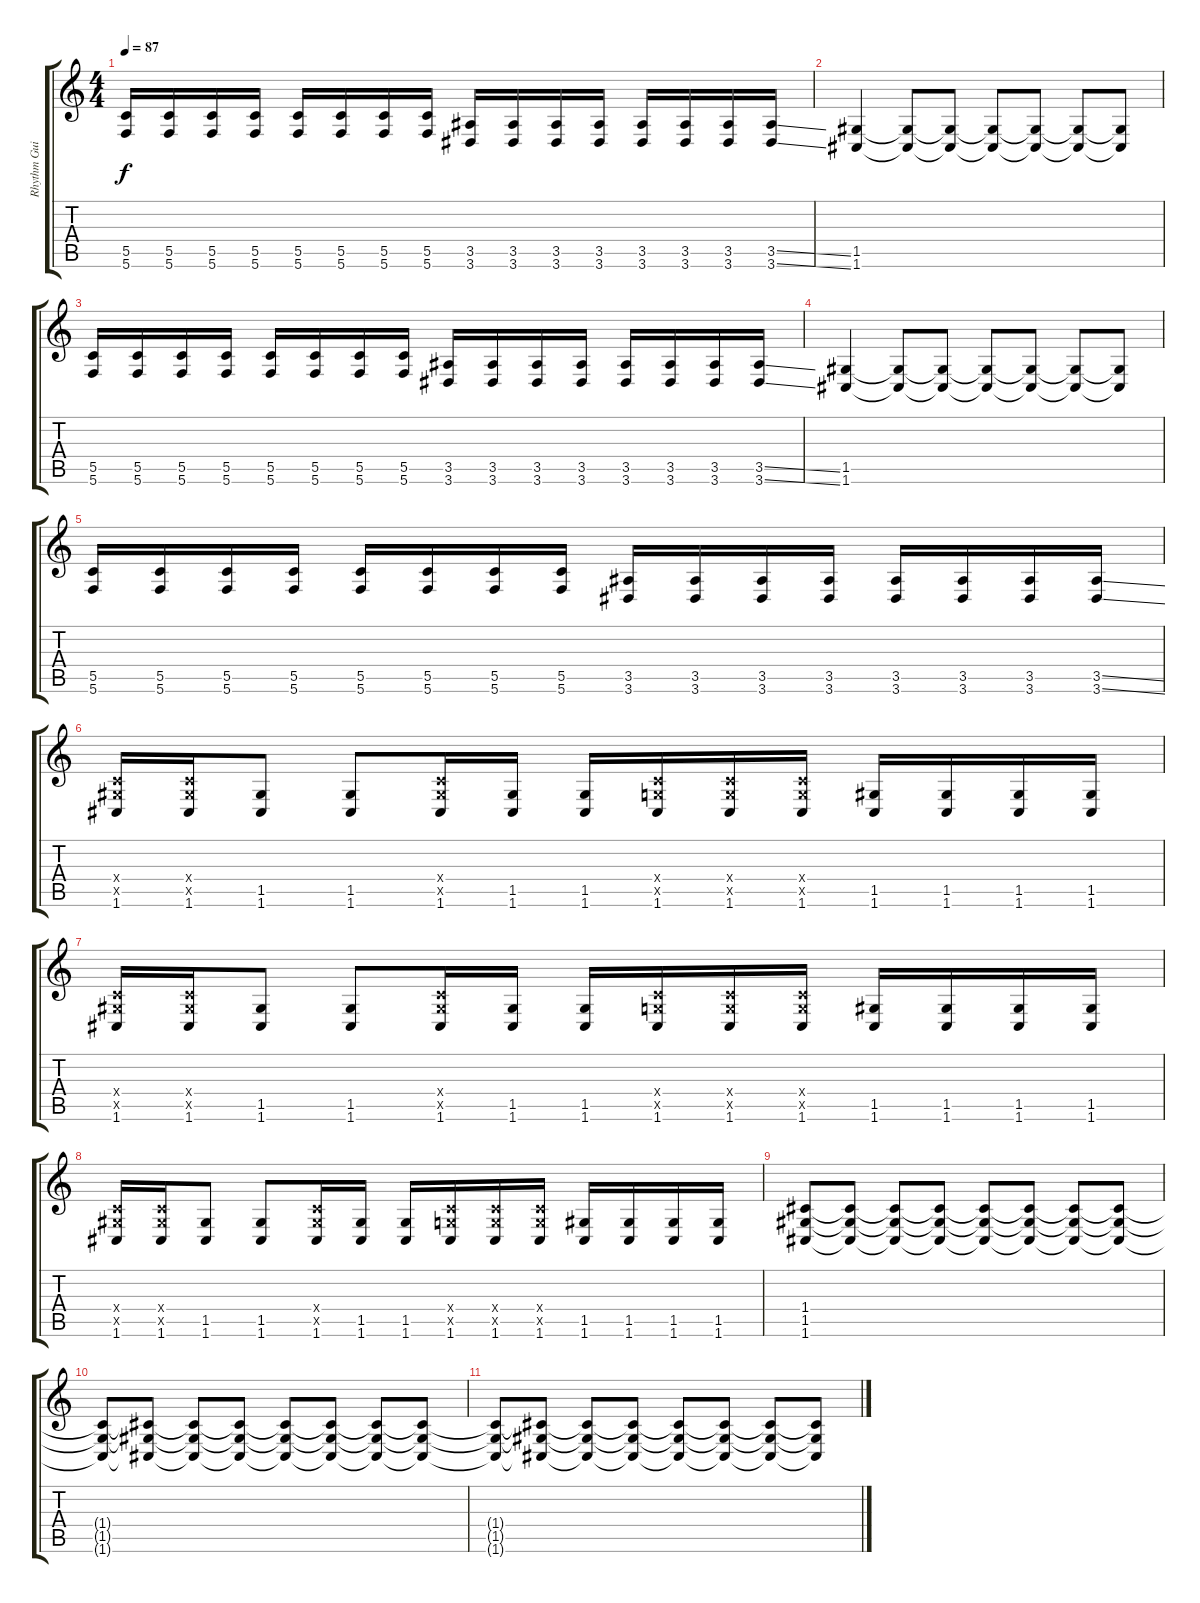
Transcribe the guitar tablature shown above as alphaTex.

\track ("Rhythm Guitar" "Rhythm Gui") {instrument overdrivenguitar}
\staff {score tabs}
\tuning (D4 A3 F3 C3 G2 C2) {hide}
\ts (4 4)
\tempo 87
\clef g2
\ks c
(5.5 5.6).16{dy f} (5.5 5.6).16 (5.5 5.6).16 (5.5 5.6).16 (5.5 5.6).16 (5.5 5.6).16 (5.5 5.6).16 (5.5 5.6).16 (3.5 3.6).16 (3.5 3.6).16 (3.5 3.6).16 (3.5 3.6).16 (3.5 3.6).16 (3.5 3.6).16 (3.5 3.6).16 (3.5{ss} 3.6{ss}).16 |
(1.5 1.6).4 (1.5{t} 1.6{t}).8 (1.5{t} 1.6{t}).8 (1.5{t} 1.6{t}).8 (1.5{t} 1.6{t}).8 (1.5{t} 1.6{t}).8 (1.5{t} 1.6{t}).8 |
(5.5 5.6).16 (5.5 5.6).16 (5.5 5.6).16 (5.5 5.6).16 (5.5 5.6).16 (5.5 5.6).16 (5.5 5.6).16 (5.5 5.6).16 (3.5 3.6).16 (3.5 3.6).16 (3.5 3.6).16 (3.5 3.6).16 (3.5 3.6).16 (3.5 3.6).16 (3.5 3.6).16 (3.5{ss} 3.6{ss}).16 |
(1.5 1.6).4 (1.5{t} 1.6{t}).8 (1.5{t} 1.6{t}).8 (1.5{t} 1.6{t}).8 (1.5{t} 1.6{t}).8 (1.5{t} 1.6{t}).8 (1.5{t} 1.6{t}).8 |
(5.5 5.6).16 (5.5 5.6).16 (5.5 5.6).16 (5.5 5.6).16 (5.5 5.6).16 (5.5 5.6).16 (5.5 5.6).16 (5.5 5.6).16 (3.5 3.6).16 (3.5 3.6).16 (3.5 3.6).16 (3.5 3.6).16 (3.5 3.6).16 (3.5 3.6).16 (3.5 3.6).16 (3.5{ss} 3.6{ss}).16 |
(0.4{x} 1.5{x} 1.6).16 (0.4{x} 1.5{x} 1.6).16 (1.5 1.6).8 (1.5 1.6).8 (0.4{x} 1.5{x} 1.6).16 (1.5 1.6).16 (1.5 1.6).16 (0.4{x} 0.5{x} 1.6).16 (0.4{x} 0.5{x} 1.6).16 (0.4{x} 0.5{x} 1.6).16 (1.5 1.6).16 (1.5 1.6).16 (1.5 1.6).16 (1.5 1.6).16 |
(0.4{x} 1.5{x} 1.6).16 (0.4{x} 1.5{x} 1.6).16 (1.5 1.6).8 (1.5 1.6).8 (0.4{x} 1.5{x} 1.6).16 (1.5 1.6).16 (1.5 1.6).16 (0.4{x} 0.5{x} 1.6).16 (0.4{x} 0.5{x} 1.6).16 (0.4{x} 0.5{x} 1.6).16 (1.5 1.6).16 (1.5 1.6).16 (1.5 1.6).16 (1.5 1.6).16 |
(0.4{x} 1.5{x} 1.6).16 (0.4{x} 1.5{x} 1.6).16 (1.5 1.6).8 (1.5 1.6).8 (0.4{x} 1.5{x} 1.6).16 (1.5 1.6).16 (1.5 1.6).16 (0.4{x} 0.5{x} 1.6).16 (0.4{x} 0.5{x} 1.6).16 (0.4{x} 0.5{x} 1.6).16 (1.5 1.6).16 (1.5 1.6).16 (1.5 1.6).16 (1.5 1.6).16 |
(1.4 1.5 1.6).8 (1.4{t} 1.5{t} 1.6{t}).8 (1.4{t} 1.5{t} 1.6{t}).8{volume 15} (1.4{t} 1.5{t} 1.6{t}).8 (1.4{t} 1.5{t} 1.6{t}).8{volume 14} (1.4{t} 1.5{t} 1.6{t}).8 (1.4{t} 1.5{t} 1.6{t}).8{volume 12} (1.4{t} 1.5{t} 1.6{t}).8 |
(1.4{t} 1.5{t} 1.6{t}).8{volume 11} (1.4{t} 1.5{t} 1.6{t}).8 (1.4{t} 1.5{t} 1.6{t}).8{volume 10} (1.4{t} 1.5{t} 1.6{t}).8 (1.4{t} 1.5{t} 1.6{t}).8{volume 9} (1.4{t} 1.5{t} 1.6{t}).8 (1.4{t} 1.5{t} 1.6{t}).8{volume 7} (1.4{t} 1.5{t} 1.6{t}).8 |
(1.4{t} 1.5{t} 1.6{t}).8{volume 6} (1.4{t} 1.5{t} 1.6{t}).8 (1.4{t} 1.5{t} 1.6{t}).8{volume 4} (1.4{t} 1.5{t} 1.6{t}).8 (1.4{t} 1.5{t} 1.6{t}).8{volume 2} (1.4{t} 1.5{t} 1.6{t}).8 (1.4{t} 1.5{t} 1.6{t}).8{volume 0} (1.4{t} 1.5{t} 1.6{t}).8
